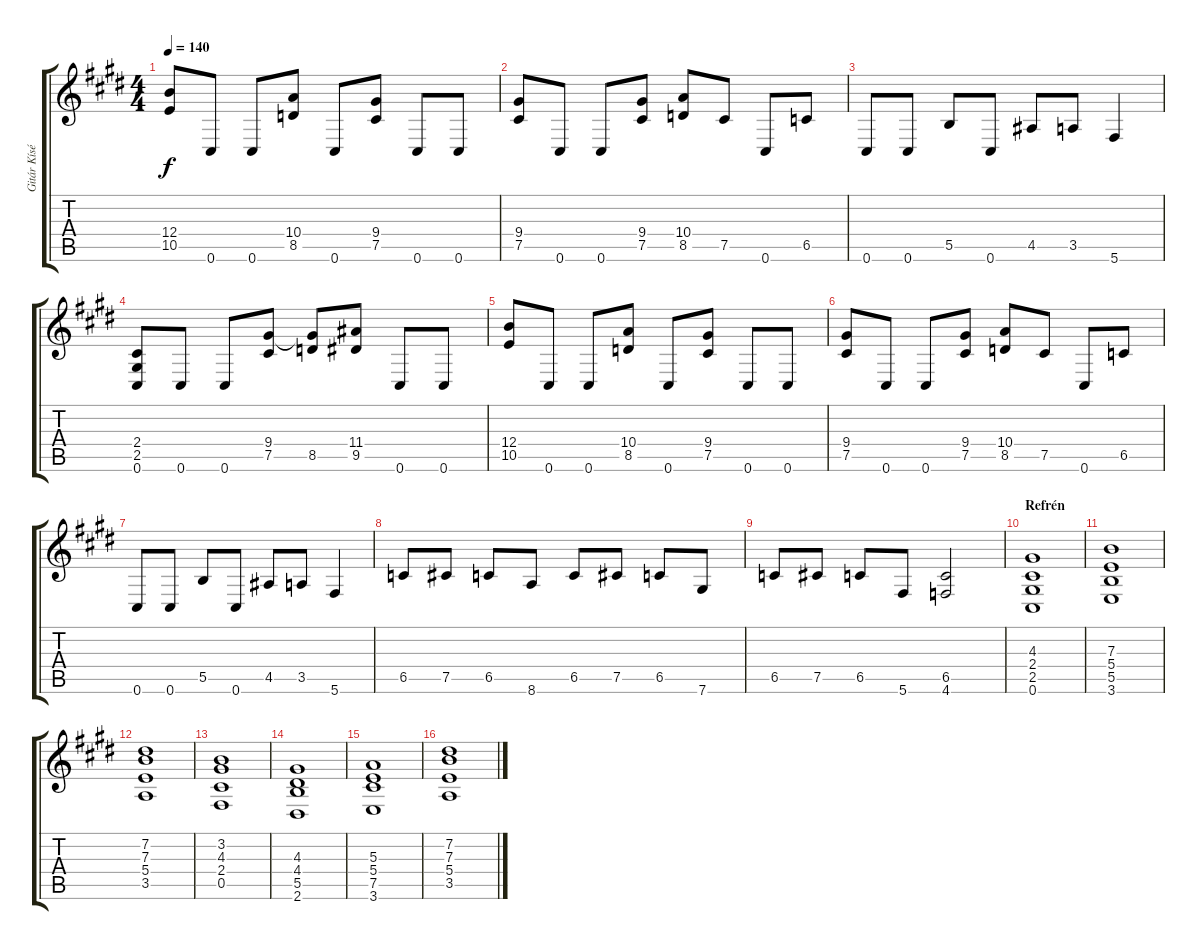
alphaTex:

\track ("Gitár Kíséret 1" "Gitár Kísé") {instrument distortionguitar}
\staff {score tabs}
\tuning (Db4 Ab3 E3 B2 Gb2 Db2) {hide}
\ts (4 4)
\tempo 140
\clef g2
\ks c#minor
(12.4 10.5).8{dy f} 0.6.8 0.6.8 (10.4 8.5).8 0.6.8 (9.4 7.5).8 0.6.8 0.6.8 |
(9.4 7.5).8 0.6.8 0.6.8 (9.4 7.5).8 (10.4 8.5).8 7.5.8 0.6.8 6.5.8 |
0.6.8 0.6.8 5.5.8 0.6.8 4.5.8 3.5.8 5.6.4 |
(2.4 2.5 0.6).8 0.6.8 0.6.8 (9.4 7.5).8 (9.4{t} 8.5).8 (11.4 9.5).8 0.6.8 0.6.8 |
(12.4 10.5).8 0.6.8 0.6.8 (10.4 8.5).8 0.6.8 (9.4 7.5).8 0.6.8 0.6.8 |
(9.4 7.5).8 0.6.8 0.6.8 (9.4 7.5).8 (10.4 8.5).8 7.5.8 0.6.8 6.5.8 |
0.6.8 0.6.8 5.5.8 0.6.8 4.5.8 3.5.8 5.6.4 |
6.5.8 7.5.8 6.5.8 8.6.8 6.5.8 7.5.8 6.5.8 7.6.8 |
6.5.8 7.5.8 6.5.8 5.6.8 (6.5 4.6).2 |
\section ("" "Refrén")
(4.3 2.4 2.5 0.6).1 |
(7.3 5.4 5.5 3.6).1 |
(7.2 7.3 5.4 3.5).1 |
(3.2 4.3 2.4 0.5).1 |
(4.3 4.4 5.5 2.6).1 |
(5.3 5.4 7.5 3.6).1 |
(7.2 7.3 5.4 3.5).1
